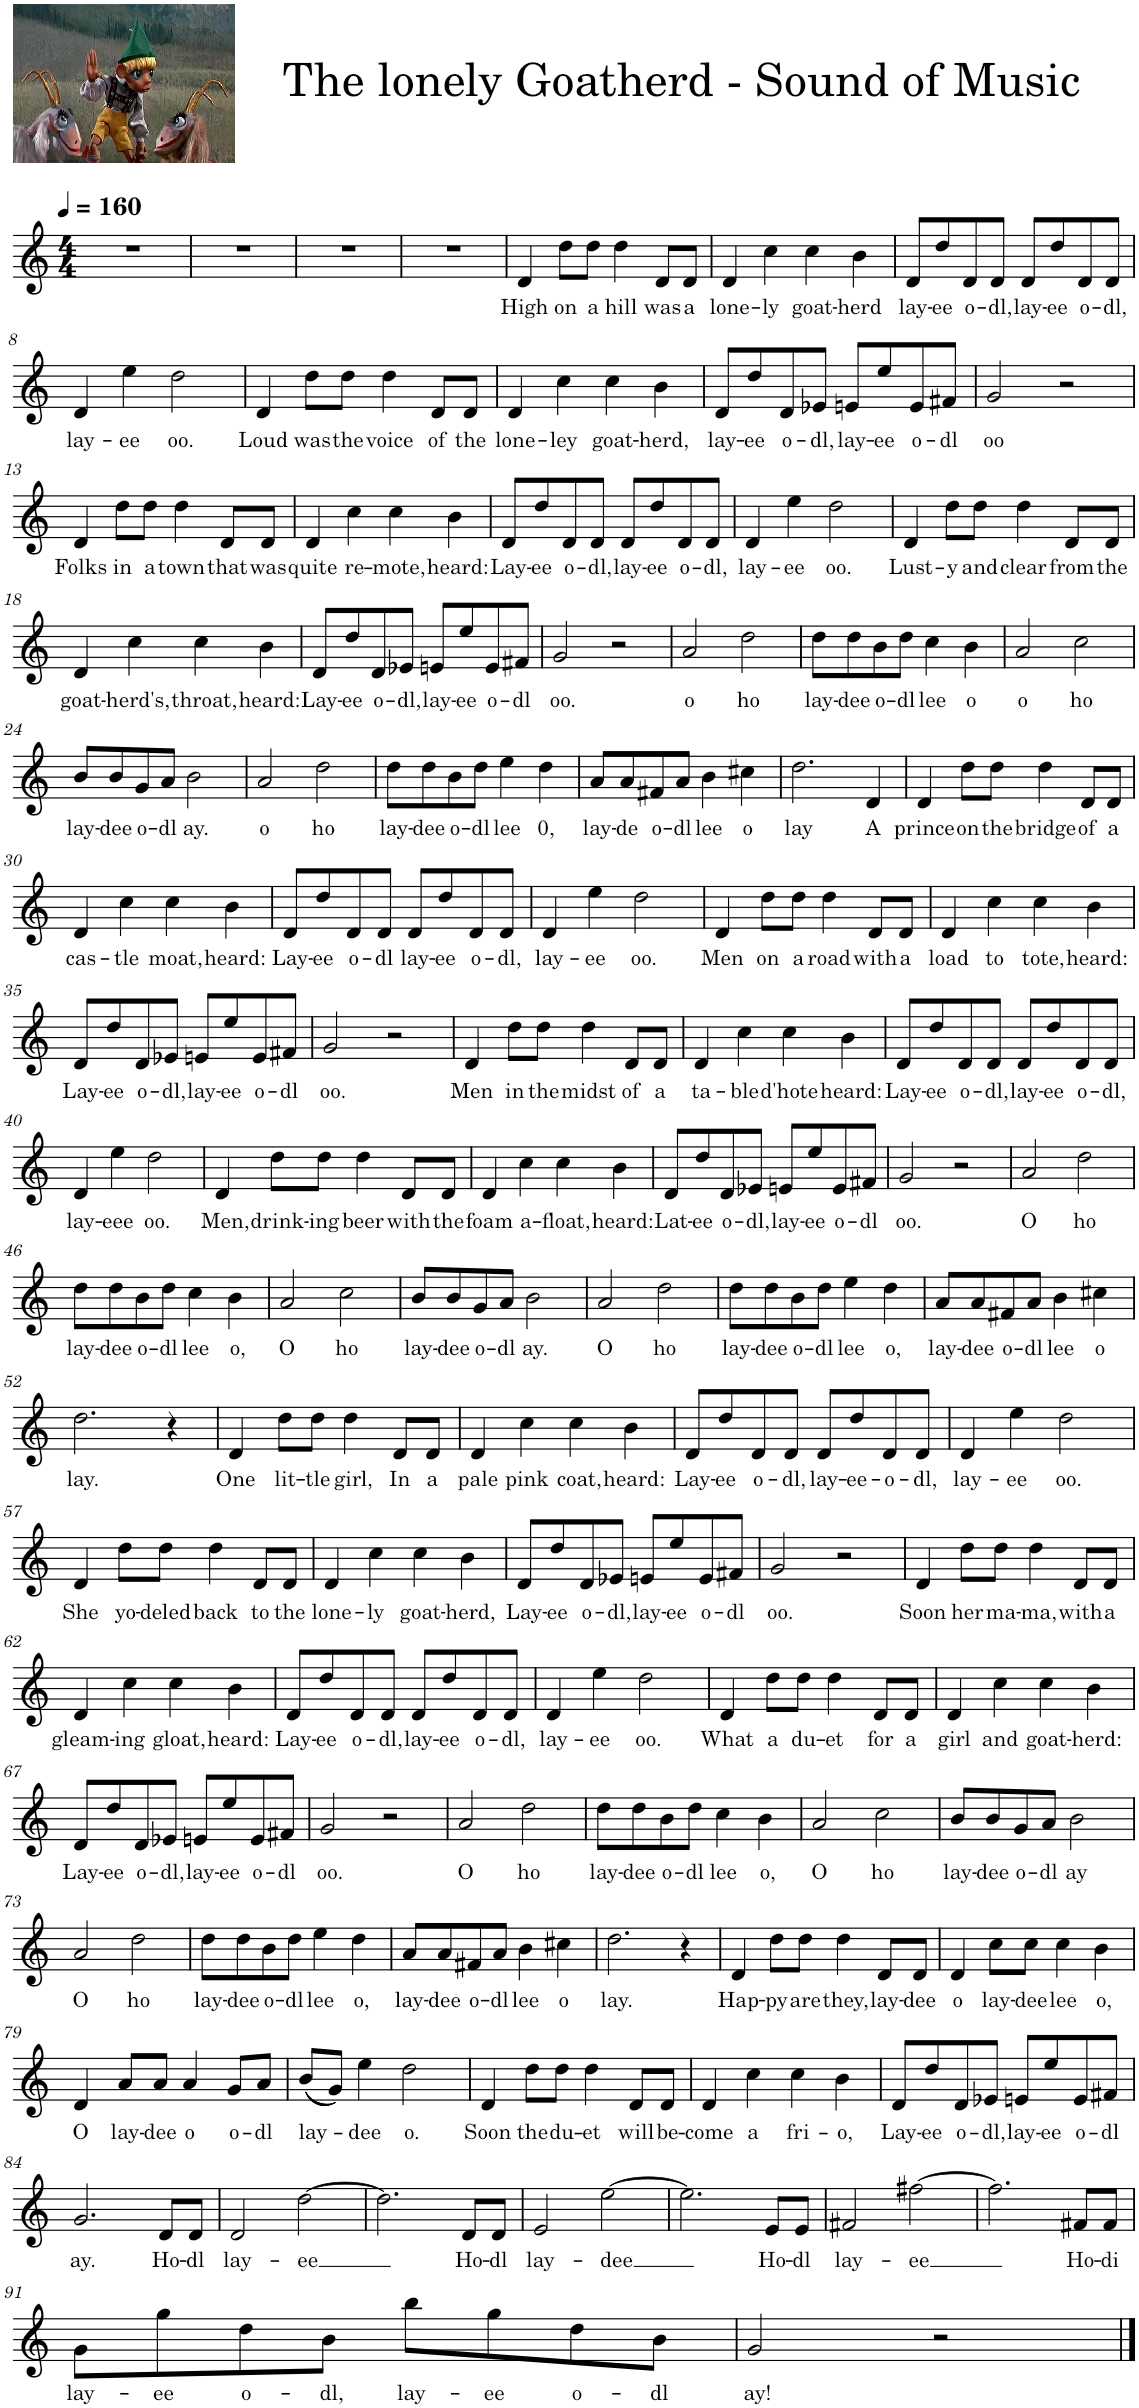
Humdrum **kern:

**kern	**text
*part1	*part1
*staff1	*staff1
*I"Bb Trumpet, The Lonely Goatherd	*
*I'Bb Tpt.	*
*clefG2	*
*Trd1c2	*
*k[]	*
*M4/4	*
*MM160	*
=1	=1
1r	.
=2	=2
1r	.
=3	=3
1r	.
=4	=4
1r	.
=5	=5
!	!LO:LY:b
4d/	High
!	!LO:LY:b
8dd\L	on
!	!LO:LY:b
8dd\J	a
!	!LO:LY:b
4dd\	hill
!	!LO:LY:b
8d/L	was
!	!LO:LY:b
8d/J	a
=6	=6
!	!LO:LY:b
4d/	lone-
!	!LO:LY:b
4cc\	-ly
!	!LO:LY:b
4cc\	goat-
!	!LO:LY:b
4b\	-herd
=7	=7
!	!LO:LY:b
8d/L	lay-
!	!LO:LY:b
8dd/	-ee
!	!LO:LY:b
8d/	o-
!	!LO:LY:b
8d/J	-dl,
!	!LO:LY:b
8d/L	lay-
!	!LO:LY:b
8dd/	-ee
!	!LO:LY:b
8d/	o-
!	!LO:LY:b
8d/J	-dl,
!!LO:LB:g=z
=8	=8
!	!LO:LY:b
4d/	lay-
!	!LO:LY:b
4ee\	-ee
!	!LO:LY:b
2dd\	oo.
=9	=9
!	!LO:LY:b
4d/	Loud
!	!LO:LY:b
8dd\L	was
!	!LO:LY:b
8dd\J	the
!	!LO:LY:b
4dd\	voice
!	!LO:LY:b
8d/L	of
!	!LO:LY:b
8d/J	the
=10	=10
!	!LO:LY:b
4d/	lone-
!	!LO:LY:b
4cc\	-ley
!	!LO:LY:b
4cc\	goat-
!	!LO:LY:b
4b\	-herd,
=11	=11
!	!LO:LY:b
8d/L	lay-
!	!LO:LY:b
8dd/	-ee
!	!LO:LY:b
8d/	o-
!	!LO:LY:b
8e-X/J	-dl,
!	!LO:LY:b
8en/L	lay-
!	!LO:LY:b
8ee/	-ee
!	!LO:LY:b
8e/	o-
!	!LO:LY:b
8f#X/J	-dl
=12	=12
!	!LO:LY:b
2g/	oo
2r	.
!!LO:LB:g=z
=13	=13
!	!LO:LY:b
4d/	Folks
!	!LO:LY:b
8dd\L	in
!	!LO:LY:b
8dd\J	a
!	!LO:LY:b
4dd\	town
!	!LO:LY:b
8d/L	that
!	!LO:LY:b
8d/J	was
=14	=14
!	!LO:LY:b
4d/	quite
!	!LO:LY:b
4cc\	re-
!	!LO:LY:b
4cc\	-mote,
!	!LO:LY:b
4b\	heard:
=15	=15
!	!LO:LY:b
8d/L	Lay-
!	!LO:LY:b
8dd/	-ee
!	!LO:LY:b
8d/	o-
!	!LO:LY:b
8d/J	-dl,
!	!LO:LY:b
8d/L	lay-
!	!LO:LY:b
8dd/	-ee
!	!LO:LY:b
8d/	o-
!	!LO:LY:b
8d/J	-dl,
=16	=16
!	!LO:LY:b
4d/	lay-
!	!LO:LY:b
4ee\	-ee
!	!LO:LY:b
2dd\	oo.
=17	=17
!	!LO:LY:b
4d/	Lust-
!	!LO:LY:b
8dd\L	-y
!	!LO:LY:b
8dd\J	and
!	!LO:LY:b
4dd\	clear
!	!LO:LY:b
8d/L	from
!	!LO:LY:b
8d/J	the
!!LO:LB:g=z
=18	=18
!	!LO:LY:b
4d/	goat-
!	!LO:LY:b
4cc\	-herd's,
!	!LO:LY:b
4cc\	throat,
!	!LO:LY:b
4b\	heard:
=19	=19
!	!LO:LY:b
8d/L	Lay-
!	!LO:LY:b
8dd/	-ee
!	!LO:LY:b
8d/	o-
!	!LO:LY:b
8e-X/J	-dl,
!	!LO:LY:b
8en/L	lay-
!	!LO:LY:b
8ee/	-ee
!	!LO:LY:b
8e/	o-
!	!LO:LY:b
8f#X/J	-dl
=20	=20
!	!LO:LY:b
2g/	oo.
2r	.
=21	=21
!	!LO:LY:b
2a/	o
!	!LO:LY:b
2dd\	ho
=22	=22
!	!LO:LY:b
8dd\L	lay-
!	!LO:LY:b
8dd\	-dee
!	!LO:LY:b
8b\	o-
!	!LO:LY:b
8dd\J	-dl
!	!LO:LY:b
4cc\	lee
!	!LO:LY:b
4b\	o
=23	=23
!	!LO:LY:b
2a/	o
!	!LO:LY:b
2cc\	ho
!!LO:LB:g=z
=24	=24
!	!LO:LY:b
8b/L	lay-
!	!LO:LY:b
8b/	-dee
!	!LO:LY:b
8g/	o-
!	!LO:LY:b
8a/J	-dl
!	!LO:LY:b
2b\	ay.
=25	=25
!	!LO:LY:b
2a/	o
!	!LO:LY:b
2dd\	ho
=26	=26
!	!LO:LY:b
8dd\L	lay-
!	!LO:LY:b
8dd\	-dee
!	!LO:LY:b
8b\	o-
!	!LO:LY:b
8dd\J	-dl
!	!LO:LY:b
4ee\	lee
!	!LO:LY:b
4dd\	0,
=27	=27
!	!LO:LY:b
8a/L	lay-
!	!LO:LY:b
8a/	-de
!	!LO:LY:b
8f#X/	o-
!	!LO:LY:b
8a/J	-dl
!	!LO:LY:b
4b\	lee
!	!LO:LY:b
4cc#X\	o
=28	=28
!	!LO:LY:b
2.dd\	lay
!	!LO:LY:b
4d/	A
=29	=29
!	!LO:LY:b
4d/	prince
!	!LO:LY:b
8dd\L	on
!	!LO:LY:b
8dd\J	the
!	!LO:LY:b
4dd\	bridge
!	!LO:LY:b
8d/L	of
!	!LO:LY:b
8d/J	a
!!LO:LB:g=z
=30	=30
!	!LO:LY:b
4d/	cas-
!	!LO:LY:b
4cc\	-tle
!	!LO:LY:b
4cc\	moat,
!	!LO:LY:b
4b\	heard:
=31	=31
!	!LO:LY:b
8d/L	Lay-
!	!LO:LY:b
8dd/	-ee
!	!LO:LY:b
8d/	o-
!	!LO:LY:b
8d/J	-dl
!	!LO:LY:b
8d/L	lay-
!	!LO:LY:b
8dd/	-ee
!	!LO:LY:b
8d/	o-
!	!LO:LY:b
8d/J	-dl,
=32	=32
!	!LO:LY:b
4d/	lay-
!	!LO:LY:b
4ee\	-ee
!	!LO:LY:b
2dd\	oo.
=33	=33
!	!LO:LY:b
4d/	Men
!	!LO:LY:b
8dd\L	on
!	!LO:LY:b
8dd\J	a
!	!LO:LY:b
4dd\	road
!	!LO:LY:b
8d/L	with
!	!LO:LY:b
8d/J	a
=34	=34
!	!LO:LY:b
4d/	load
!	!LO:LY:b
4cc\	to
!	!LO:LY:b
4cc\	tote,
!	!LO:LY:b
4b\	heard:
!!LO:LB:g=z
=35	=35
!	!LO:LY:b
8d/L	Lay-
!	!LO:LY:b
8dd/	-ee
!	!LO:LY:b
8d/	o-
!	!LO:LY:b
8e-X/J	-dl,
!	!LO:LY:b
8en/L	lay-
!	!LO:LY:b
8ee/	-ee
!	!LO:LY:b
8e/	o-
!	!LO:LY:b
8f#X/J	-dl
=36	=36
!	!LO:LY:b
2g/	oo.
2r	.
=37	=37
!	!LO:LY:b
4d/	Men
!	!LO:LY:b
8dd\L	in
!	!LO:LY:b
8dd\J	the
!	!LO:LY:b
4dd\	midst
!	!LO:LY:b
8d/L	of
!	!LO:LY:b
8d/J	a
=38	=38
!	!LO:LY:b
4d/	ta-
!	!LO:LY:b
4cc\	-ble
!	!LO:LY:b
4cc\	d'hote
!	!LO:LY:b
4b\	heard:
=39	=39
!	!LO:LY:b
8d/L	Lay-
!	!LO:LY:b
8dd/	-ee
!	!LO:LY:b
8d/	o-
!	!LO:LY:b
8d/J	-dl,
!	!LO:LY:b
8d/L	lay-
!	!LO:LY:b
8dd/	-ee
!	!LO:LY:b
8d/	o-
!	!LO:LY:b
8d/J	-dl,
!!LO:LB:g=z
=40	=40
!	!LO:LY:b
4d/	lay-
!	!LO:LY:b
4ee\	-eee
!	!LO:LY:b
2dd\	oo.
=41	=41
!	!LO:LY:b
4d/	Men,
!	!LO:LY:b
8dd\L	drink-
!	!LO:LY:b
8dd\J	-ing
!	!LO:LY:b
4dd\	beer
!	!LO:LY:b
8d/L	with
!	!LO:LY:b
8d/J	the
=42	=42
!	!LO:LY:b
4d/	foam
!	!LO:LY:b
4cc\	a-
!	!LO:LY:b
4cc\	-float,
!	!LO:LY:b
4b\	heard:
=43	=43
!	!LO:LY:b
8d/L	Lat-
!	!LO:LY:b
8dd/	-ee
!	!LO:LY:b
8d/	o-
!	!LO:LY:b
8e-X/J	-dl,
!	!LO:LY:b
8en/L	lay-
!	!LO:LY:b
8ee/	-ee
!	!LO:LY:b
8e/	o-
!	!LO:LY:b
8f#X/J	-dl
=44	=44
!	!LO:LY:b
2g/	oo.
2r	.
=45	=45
!	!LO:LY:b
2a/	O
!	!LO:LY:b
2dd\	ho
!!LO:LB:g=z
=46	=46
!	!LO:LY:b
8dd\L	lay-
!	!LO:LY:b
8dd\	-dee
!	!LO:LY:b
8b\	o-
!	!LO:LY:b
8dd\J	-dl
!	!LO:LY:b
4cc\	lee
!	!LO:LY:b
4b\	o,
=47	=47
!	!LO:LY:b
2a/	O
!	!LO:LY:b
2cc\	ho
=48	=48
!	!LO:LY:b
8b/L	lay-
!	!LO:LY:b
8b/	-dee
!	!LO:LY:b
8g/	o-
!	!LO:LY:b
8a/J	-dl
!	!LO:LY:b
2b\	ay.
=49	=49
!	!LO:LY:b
2a/	O
!	!LO:LY:b
2dd\	ho
=50	=50
!	!LO:LY:b
8dd\L	lay-
!	!LO:LY:b
8dd\	-dee
!	!LO:LY:b
8b\	o-
!	!LO:LY:b
8dd\J	-dl
!	!LO:LY:b
4ee\	lee
!	!LO:LY:b
4dd\	o,
=51	=51
!	!LO:LY:b
8a/L	lay-
!	!LO:LY:b
8a/	-dee
!	!LO:LY:b
8f#X/	o-
!	!LO:LY:b
8a/J	-dl
!	!LO:LY:b
4b\	lee
!	!LO:LY:b
4cc#X\	o
!!LO:LB:g=z
=52	=52
!	!LO:LY:b
2.dd\	lay.
4r	.
=53	=53
!	!LO:LY:b
4d/	One
!	!LO:LY:b
8dd\L	lit-
!	!LO:LY:b
8dd\J	-tle
!	!LO:LY:b
4dd\	girl,
!	!LO:LY:b
8d/L	In
!	!LO:LY:b
8d/J	a
=54	=54
!	!LO:LY:b
4d/	pale
!	!LO:LY:b
4cc\	pink
!	!LO:LY:b
4cc\	coat,
!	!LO:LY:b
4b\	heard:
=55	=55
!	!LO:LY:b
8d/L	Lay-
!	!LO:LY:b
8dd/	-ee
!	!LO:LY:b
8d/	o-
!	!LO:LY:b
8d/J	-dl,
!	!LO:LY:b
8d/L	lay-
!	!LO:LY:b
8dd/	-ee-
!	!LO:LY:b
8d/	-o-
!	!LO:LY:b
8d/J	-dl,
=56	=56
!	!LO:LY:b
4d/	lay-
!	!LO:LY:b
4ee\	-ee
!	!LO:LY:b
2dd\	oo.
!!LO:LB:g=z
=57	=57
!	!LO:LY:b
4d/	She
!	!LO:LY:b
8dd\L	yo-
!	!LO:LY:b
8dd\J	-deled
!	!LO:LY:b
4dd\	back
!	!LO:LY:b
8d/L	to
!	!LO:LY:b
8d/J	the
=58	=58
!	!LO:LY:b
4d/	lone-
!	!LO:LY:b
4cc\	-ly
!	!LO:LY:b
4cc\	goat-
!	!LO:LY:b
4b\	-herd,
=59	=59
!	!LO:LY:b
8d/L	Lay-
!	!LO:LY:b
8dd/	-ee
!	!LO:LY:b
8d/	o-
!	!LO:LY:b
8e-X/J	-dl,
!	!LO:LY:b
8en/L	lay-
!	!LO:LY:b
8ee/	-ee
!	!LO:LY:b
8e/	o-
!	!LO:LY:b
8f#X/J	-dl
=60	=60
!	!LO:LY:b
2g/	oo.
2r	.
=61	=61
!	!LO:LY:b
4d/	Soon
!	!LO:LY:b
8dd\L	her
!	!LO:LY:b
8dd\J	ma-
!	!LO:LY:b
4dd\	-ma,
!	!LO:LY:b
8d/L	with
!	!LO:LY:b
8d/J	a
!!LO:LB:g=z
=62	=62
!	!LO:LY:b
4d/	gleam-
!	!LO:LY:b
4cc\	-ing
!	!LO:LY:b
4cc\	gloat,
!	!LO:LY:b
4b\	heard:
=63	=63
!	!LO:LY:b
8d/L	Lay-
!	!LO:LY:b
8dd/	-ee
!	!LO:LY:b
8d/	o-
!	!LO:LY:b
8d/J	-dl,
!	!LO:LY:b
8d/L	lay-
!	!LO:LY:b
8dd/	-ee
!	!LO:LY:b
8d/	o-
!	!LO:LY:b
8d/J	-dl,
=64	=64
!	!LO:LY:b
4d/	lay-
!	!LO:LY:b
4ee\	-ee
!	!LO:LY:b
2dd\	oo.
=65	=65
!	!LO:LY:b
4d/	What
!	!LO:LY:b
8dd\L	a
!	!LO:LY:b
8dd\J	du-
!	!LO:LY:b
4dd\	-et
!	!LO:LY:b
8d/L	for
!	!LO:LY:b
8d/J	a
=66	=66
!	!LO:LY:b
4d/	girl
!	!LO:LY:b
4cc\	and
!	!LO:LY:b
4cc\	goat-
!	!LO:LY:b
4b\	-herd:
!!LO:LB:g=z
=67	=67
!	!LO:LY:b
8d/L	Lay-
!	!LO:LY:b
8dd/	-ee
!	!LO:LY:b
8d/	o-
!	!LO:LY:b
8e-X/J	-dl,
!	!LO:LY:b
8en/L	lay-
!	!LO:LY:b
8ee/	-ee
!	!LO:LY:b
8e/	o-
!	!LO:LY:b
8f#X/J	-dl
=68	=68
!	!LO:LY:b
2g/	oo.
2r	.
=69	=69
!	!LO:LY:b
2a/	O
!	!LO:LY:b
2dd\	ho
=70	=70
!	!LO:LY:b
8dd\L	lay-
!	!LO:LY:b
8dd\	-dee
!	!LO:LY:b
8b\	o-
!	!LO:LY:b
8dd\J	-dl
!	!LO:LY:b
4cc\	lee
!	!LO:LY:b
4b\	o,
=71	=71
!	!LO:LY:b
2a/	O
!	!LO:LY:b
2cc\	ho
=72	=72
!	!LO:LY:b
8b/L	lay-
!	!LO:LY:b
8b/	-dee
!	!LO:LY:b
8g/	o-
!	!LO:LY:b
8a/J	-dl
!	!LO:LY:b
2b\	ay
!!LO:LB:g=z
=73	=73
!	!LO:LY:b
2a/	O
!	!LO:LY:b
2dd\	ho
=74	=74
!	!LO:LY:b
8dd\L	lay-
!	!LO:LY:b
8dd\	-dee
!	!LO:LY:b
8b\	o-
!	!LO:LY:b
8dd\J	-dl
!	!LO:LY:b
4ee\	lee
!	!LO:LY:b
4dd\	o,
=75	=75
!	!LO:LY:b
8a/L	lay-
!	!LO:LY:b
8a/	-dee
!	!LO:LY:b
8f#X/	o-
!	!LO:LY:b
8a/J	-dl
!	!LO:LY:b
4b\	lee
!	!LO:LY:b
4cc#X\	o
=76	=76
!	!LO:LY:b
2.dd\	lay.
4r	.
=77	=77
!	!LO:LY:b
4d/	Hap-
!	!LO:LY:b
8dd\L	-py
!	!LO:LY:b
8dd\J	are
!	!LO:LY:b
4dd\	they,
!	!LO:LY:b
8d/L	lay-
!	!LO:LY:b
8d/J	-dee
=78	=78
!	!LO:LY:b
4d/	o
!	!LO:LY:b
8cc\L	lay-
!	!LO:LY:b
8cc\J	-dee
!	!LO:LY:b
4cc\	lee
!	!LO:LY:b
4b\	o,
!!LO:LB:g=z
=79	=79
!	!LO:LY:b
4d/	O
!	!LO:LY:b
8a/L	lay-
!	!LO:LY:b
8a/J	-dee
!	!LO:LY:b
4a/	o
!	!LO:LY:b
8g/L	o-
!	!LO:LY:b
8a/J	-dl
=80	=80
!	!LO:LY:b
((8b/L	lay-
8g/J))	.
!	!LO:LY:b
4ee\	-dee
!	!LO:LY:b
2dd\	o.
=81	=81
!	!LO:LY:b
4d/	Soon
!	!LO:LY:b
8dd\L	the
!	!LO:LY:b
8dd\J	du-
!	!LO:LY:b
4dd\	-et
!	!LO:LY:b
8d/L	will
!	!LO:LY:b
8d/J	be-
=82	=82
!	!LO:LY:b
4d/	-come
!	!LO:LY:b
4cc\	a
!	!LO:LY:b
4cc\	fri-
!	!LO:LY:b
4b\	-o,
=83	=83
!	!LO:LY:b
8d/L	Lay-
!	!LO:LY:b
8dd/	-ee
!	!LO:LY:b
8d/	o-
!	!LO:LY:b
8e-X/J	-dl,
!	!LO:LY:b
8en/L	lay-
!	!LO:LY:b
8ee/	-ee
!	!LO:LY:b
8e/	o-
!	!LO:LY:b
8f#X/J	-dl
!!LO:LB:g=z
=84	=84
!	!LO:LY:b
2.g/	ay.
!	!LO:LY:b
8d/L	Ho-
!	!LO:LY:b
8d/J	-dl
=85	=85
!	!LO:LY:b
2d/	lay-
!	!LO:LY:b
[2dd\	-ee
=86	=86
2.dd\]	.
!	!LO:LY:b
8d/L	Ho-
!	!LO:LY:b
8d/J	-dl
=87	=87
!	!LO:LY:b
2e/	lay-
!	!LO:LY:b
[2ee\	-dee
=88	=88
2.ee\]	.
!	!LO:LY:b
8e/L	Ho-
!	!LO:LY:b
8e/J	-dl
=89	=89
!	!LO:LY:b
2f#X/	lay-
!	!LO:LY:b
[2ff#X\	-ee
=90	=90
2.ff#\]	.
!	!LO:LY:b
8f#X/L	Ho-
!	!LO:LY:b
8f#/J	-di
!!LO:LB:g=z
=91	=91
!	!LO:LY:b
8g\L	lay-
!	!LO:LY:b
8gg\	-ee
!	!LO:LY:b
8dd\	o-
!	!LO:LY:b
8b\J	-dl,
!	!LO:LY:b
8bb\L	lay-
!	!LO:LY:b
8gg\	-ee
!	!LO:LY:b
8dd\	o-
!	!LO:LY:b
8b\J	-dl
=92	=92
!	!LO:LY:b
2g/	ay!
2r	.
==	==
*-	*-
